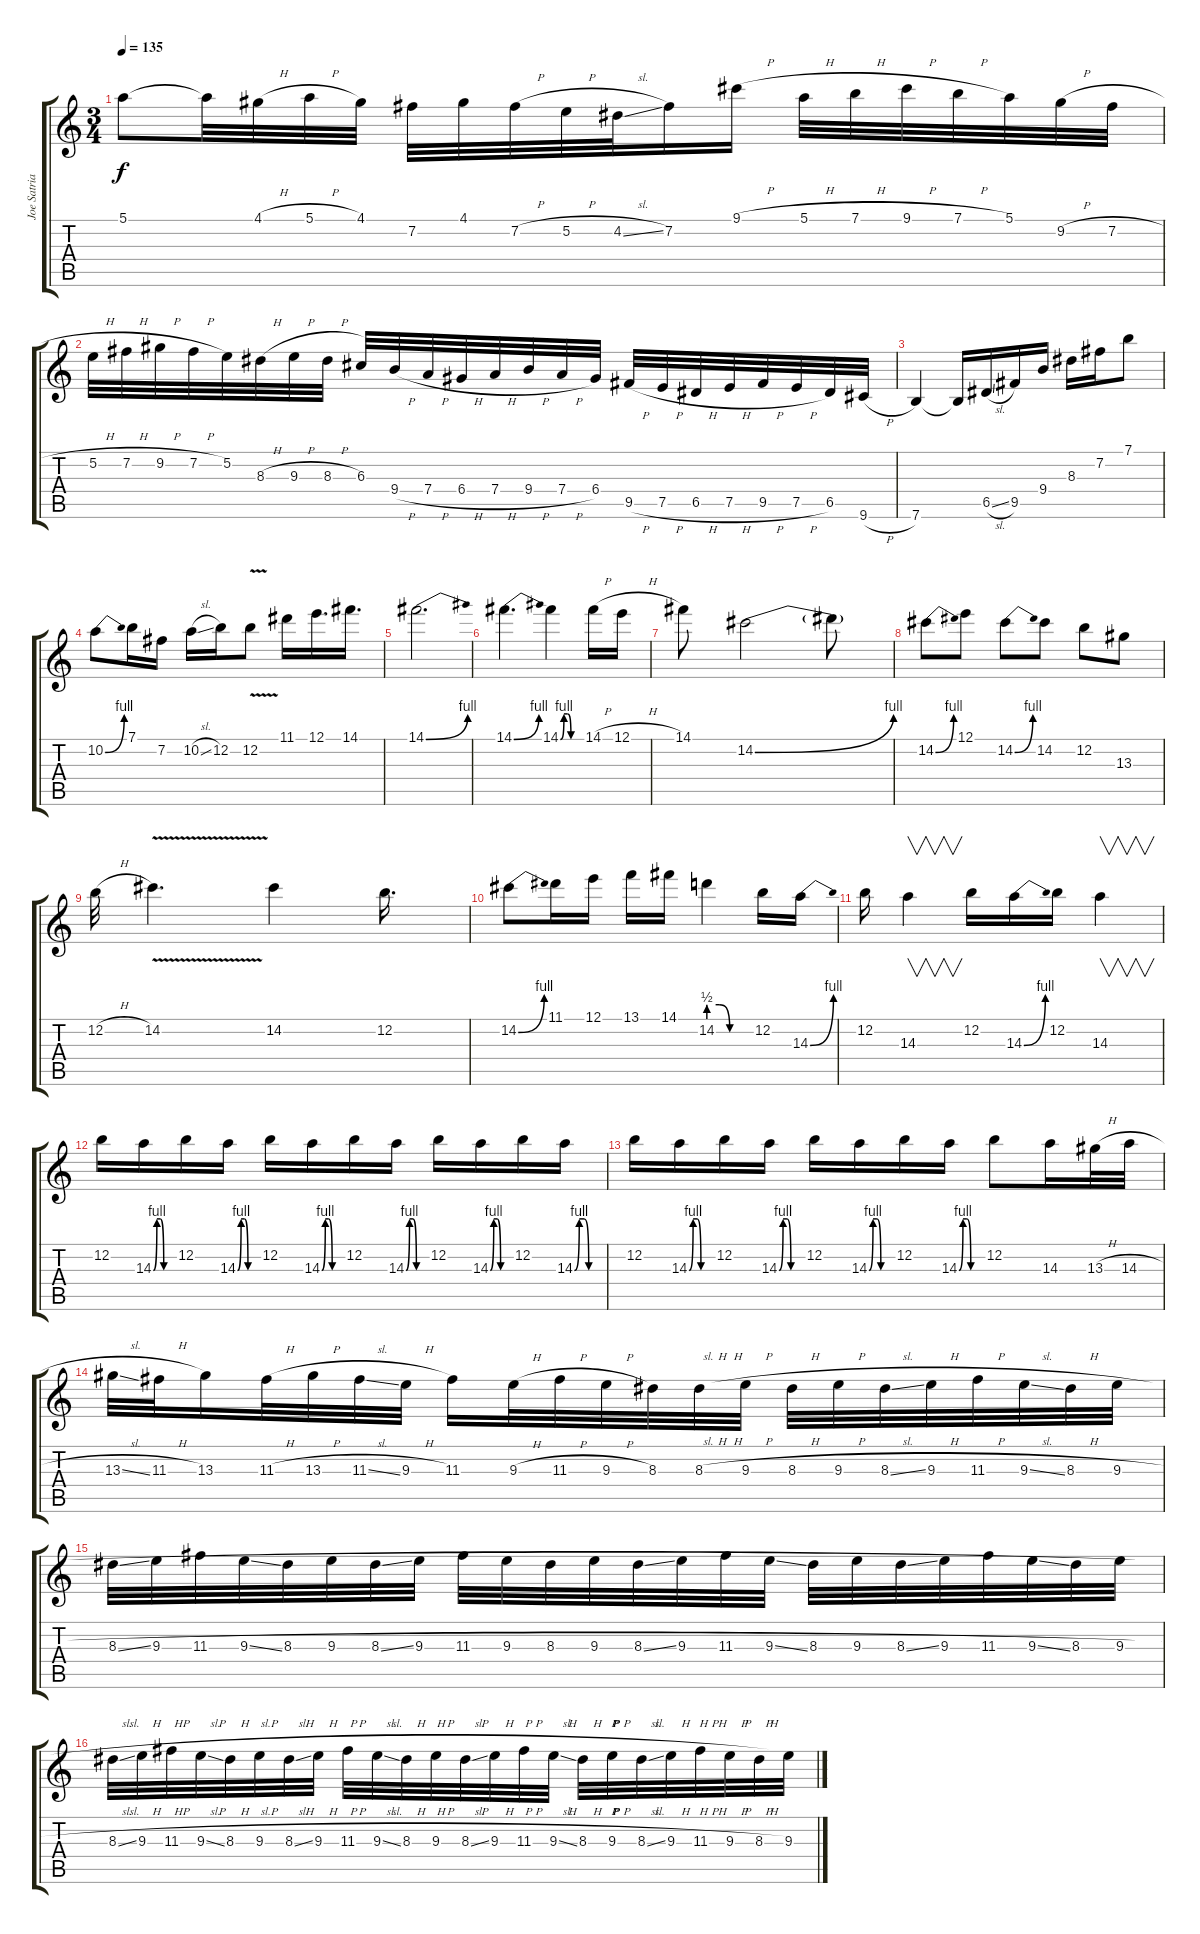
\track ("Joe Satriani" "Joe Satria") {instrument acousticguitarsteel}
\staff {score tabs}
\tuning (E4 B3 G3 D3 A2 E2) {hide}
\ts (3 4)
\tempo 135
\clef g2
\ks c
5.1{t}.8{dy f} 5.1{t}.32 4.1{h}.32 5.1{h}.32 4.1.32 7.2.32 4.1.32 7.2{h}.32 5.2{h}.32 4.2{sl}.32 7.2.16 9.1{h}.16 5.1{h}.32 7.1{h}.32 9.1{h}.32 7.1{h}.32 5.1.32 9.2{h}.32 7.2{h}.32 |
5.2{h}.32 7.2{h}.32 9.2{h}.32 7.2{h}.32 5.2.32 8.3{h}.32 9.3{h}.32 8.3{h}.32 6.3.32 9.4{h}.32 7.4{h}.32 6.4{h}.32 7.4{h}.32 9.4{h}.32 7.4{h}.32 6.4.32 9.5{h}.32 7.5{h}.32 6.5{h}.32 7.5{h}.32 9.5{h}.32 7.5{h}.32 6.5.32 9.6{h}.32 |
7.6.4 7.6{t}.16 6.5{sl}.16 9.5.16 9.4.16 8.3.16 7.2.16 7.1.8 |
10.2{be (bend 0 0 60 4)}.8 7.1.16 7.2.16 10.2{sl}.16 12.2.16 12.2{v}.8 11.1.16 12.1.16{d} 14.1.16{d} |
14.1{be (bend 0 0 60 4)}.2{d} |
14.1{be (bend 0 0 60 4)}.4{d} 14.1{be (custom 0 0 10 4 20 4 30 0 60 0)}.4 14.1{h}.16 12.1{h}.16 |
14.1.8 14.2{be (bend 0 0 60 4)}.2 14.2{t}.8 |
14.2{be (bend 0 0 60 4)}.8 12.1.8 14.2{be (bend 0 0 60 4)}.8 14.2.8 12.2.8 13.3.8 |
12.2{h}.32 14.2{v}.4{d} 14.2.4 12.2.16{d} |
14.2{be (bend 0 0 60 4)}.8 11.1.16 12.1.16 13.1.16 14.1.16 14.2{be (custom 0 2 15 2 30 0 60 0)}.4 12.2.16 14.3{be (bend 0 0 60 4)}.16 |
12.2.16 14.3.4{v} 12.2.16 14.3{be (bend 0 0 60 4)}.16 12.2.16 14.3.4{v} |
12.2.16 14.3{be (custom 0 0 10 4 20 4 30 0 60 0)}.16 12.2.16 14.3{be (custom 0 0 10 4 20 4 30 0 60 0)}.16 12.2.16 14.3{be (custom 0 0 10 4 20 4 30 0 60 0)}.16 12.2.16 14.3{be (custom 0 0 10 4 20 4 30 0 60 0)}.16 12.2.16 14.3{be (custom 0 0 10 4 20 4 30 0 60 0)}.16 12.2.16 14.3{be (custom 0 0 10 4 20 4 30 0 60 0)}.16 |
12.2.16 14.3{be (custom 0 0 10 4 20 4 30 0 60 0)}.16 12.2.16 14.3{be (custom 0 0 10 4 20 4 30 0 60 0)}.16 12.2.16 14.3{be (custom 0 0 10 4 20 4 30 0 60 0)}.16 12.2.16 14.3{be (custom 0 0 10 4 20 4 30 0 60 0)}.16 12.2.8 14.3.16 13.3{h}.32 14.3{h}.32 |
13.3{sl}.32 11.3{h}.32 13.3.16 11.3{h}.32 13.3{h}.32 11.3{sl}.32 9.3{h}.32 11.3.16 9.3{h}.32 11.3{h}.32 9.3{h}.32 8.3.32 8.3{h}.32 9.3{h}.32 8.3{h}.32 9.3{h}.32 8.3{sl}.32 9.3{h}.32 11.3{h}.32 9.3{sl}.32 8.3{h}.32 9.3{h}.32 |
8.3{sl}.32 9.3{h}.32 11.3{h}.32 9.3{sl}.32 8.3{h}.32 9.3{h}.32 8.3{sl}.32 9.3{h}.32 11.3{h}.32 9.3{h}.32 8.3{h}.32 9.3{h}.32 8.3{sl}.32 9.3{h}.32 11.3{h}.32 9.3{sl}.32 8.3{h}.32 9.3{h}.32 8.3{sl}.32 9.3{h}.32 11.3{h}.32 9.3{sl}.32 8.3{h}.32 9.3{h}.32 |
8.3{sl}.32 9.3{h}.32 11.3{h}.32 9.3{sl}.32 8.3{h}.32 9.3{h}.32 8.3{sl}.32 9.3{h}.32 11.3{h}.32 9.3{sl}.32 8.3{h}.32 9.3{h}.32 8.3{sl}.32 9.3{h}.32 11.3{h}.32 9.3{sl}.32 8.3{h}.32 9.3{h}.32 8.3{sl}.32 9.3{h}.32 11.3{h}.32 9.3{h}.32 8.3{h}.32 9.3.32
